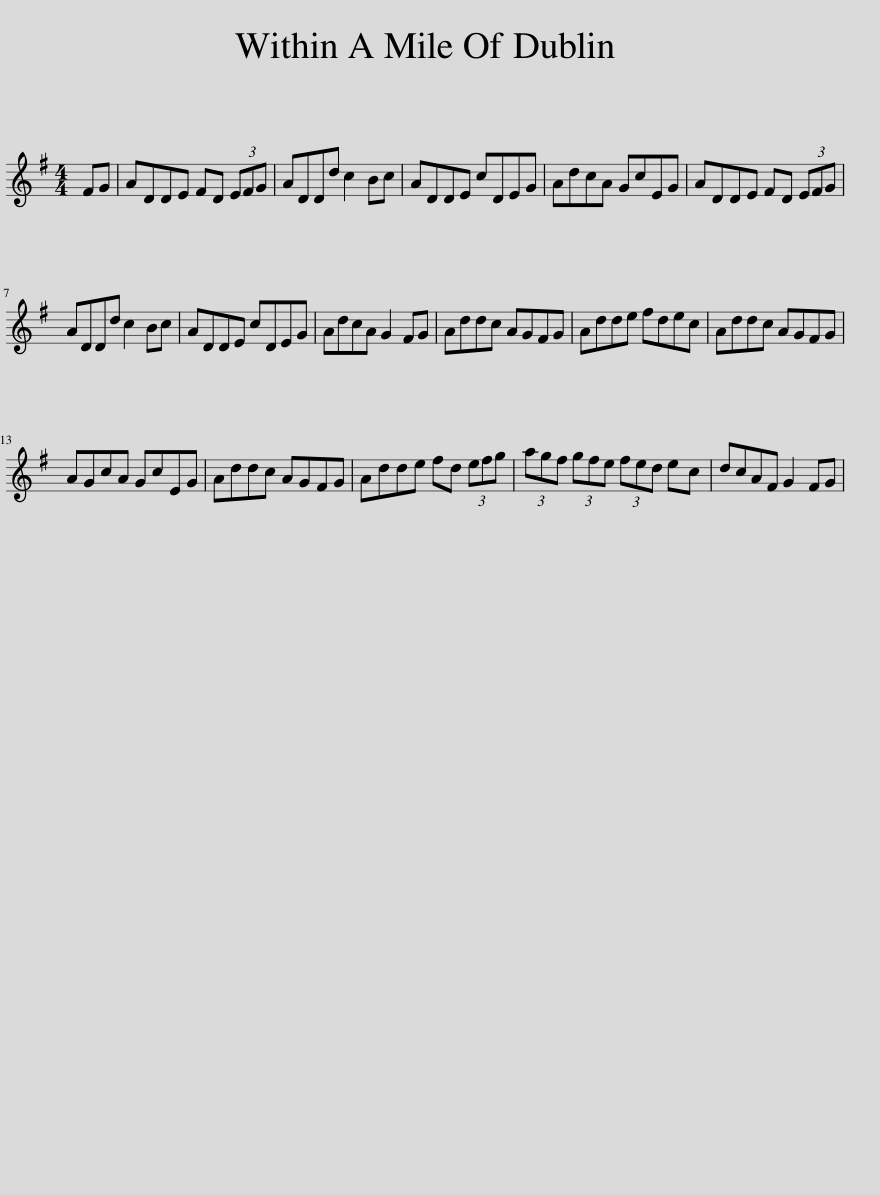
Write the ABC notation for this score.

X:1
L:1/8
M:4/4
I:linebreak $
K:G
V:1 treble
V:1
 FG | ADDE FD (3EFG | ADDd c2 Bc | ADDE cDEG | AdcA GcEG | %5
 ADDE FD (3EFG |$ ADDd c2 Bc | ADDE cDEG | AdcA G2 FG | Addc AGFG | %10
 Adde fdec | Addc AGFG |$ AGcA GcEG | Addc AGFG | Adde fd (3efg | %15
 (3agf (3gfe (3fed ec | dcAF G2 FG | %17
